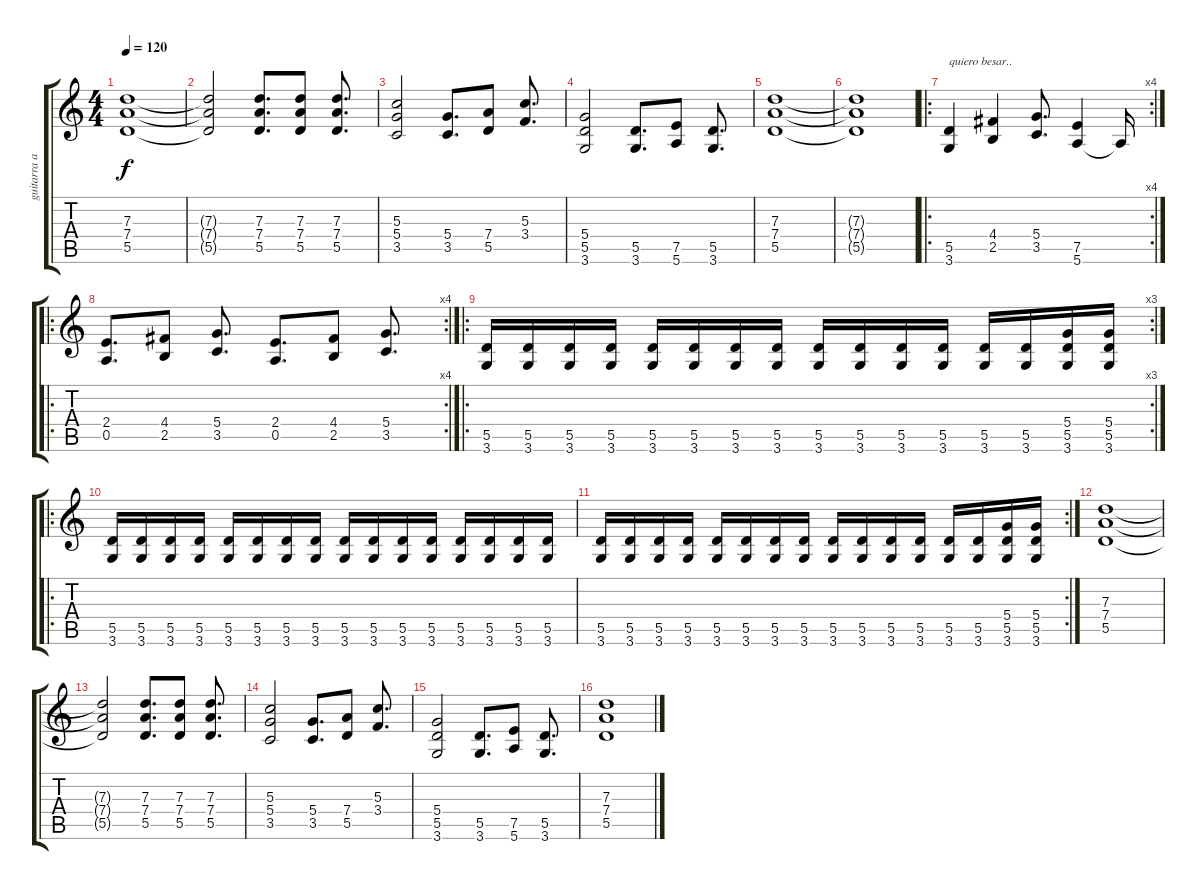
\track ("guitarra acompañamiento" "guitarra a") {instrument distortionguitar}
\staff {score tabs}
\tuning (E4 B3 G3 D3 A2 E2) {hide}
\ts (4 4)
\tempo 120
\clef g2
\ks c
(7.3 7.4 5.5).1{dy f} |
(7.3{t} 7.4{t} 5.5{t}).2 (7.3 7.4 5.5).8{d} (7.3 7.4 5.5).8 (7.3 7.4 5.5).8{d} |
(5.3 5.4 3.5).2 (5.4 3.5).8{d} (7.4 5.5).8 (5.3 3.4).8{d} |
(5.4 5.5 3.6).2 (5.5 3.6).8{d} (7.5 5.6).8 (5.5 3.6).8{d} |
(7.3 7.4 5.5).1 |
(7.3{t} 7.4{t} 5.5{t}).1 |
\ro
\rc 4
(5.5 3.6).4{txt "quiero besar.."} (4.4 2.5).4 (5.4 3.5).8{d} (7.5 5.6).4 5.6{t}.16 |
\ro
\rc 4
(2.4 0.5).8{d} (4.4 2.5).8 (5.4 3.5).8{d} (2.4 0.5).8{d} (4.4 2.5).8 (5.4 3.5).8{d} |
\ro
\rc 3
(5.5 3.6).16 (5.5 3.6).16 (5.5 3.6).16 (5.5 3.6).16 (5.5 3.6).16 (5.5 3.6).16 (5.5 3.6).16 (5.5 3.6).16 (5.5 3.6).16 (5.5 3.6).16 (5.5 3.6).16 (5.5 3.6).16 (5.5 3.6).16 (5.5 3.6).16 (5.4 5.5 3.6).16 (5.4 5.5 3.6).16 |
\ro
(5.5 3.6).16 (5.5 3.6).16 (5.5 3.6).16 (5.5 3.6).16 (5.5 3.6).16 (5.5 3.6).16 (5.5 3.6).16 (5.5 3.6).16 (5.5 3.6).16 (5.5 3.6).16 (5.5 3.6).16 (5.5 3.6).16 (5.5 3.6).16 (5.5 3.6).16 (5.5 3.6).16 (5.5 3.6).16 |
\rc 2
(5.5 3.6).16 (5.5 3.6).16 (5.5 3.6).16 (5.5 3.6).16 (5.5 3.6).16 (5.5 3.6).16 (5.5 3.6).16 (5.5 3.6).16 (5.5 3.6).16 (5.5 3.6).16 (5.5 3.6).16 (5.5 3.6).16 (5.5 3.6).16 (5.5 3.6).16 (5.4 5.5 3.6).16 (5.4 5.5 3.6).16 |
(7.3 7.4 5.5).1 |
(7.3{t} 7.4{t} 5.5{t}).2 (7.3 7.4 5.5).8{d} (7.3 7.4 5.5).8 (7.3 7.4 5.5).8{d} |
(5.3 5.4 3.5).2 (5.4 3.5).8{d} (7.4 5.5).8 (5.3 3.4).8{d} |
(5.4 5.5 3.6).2 (5.5 3.6).8{d} (7.5 5.6).8 (5.5 3.6).8{d} |
(7.3 7.4 5.5).1
